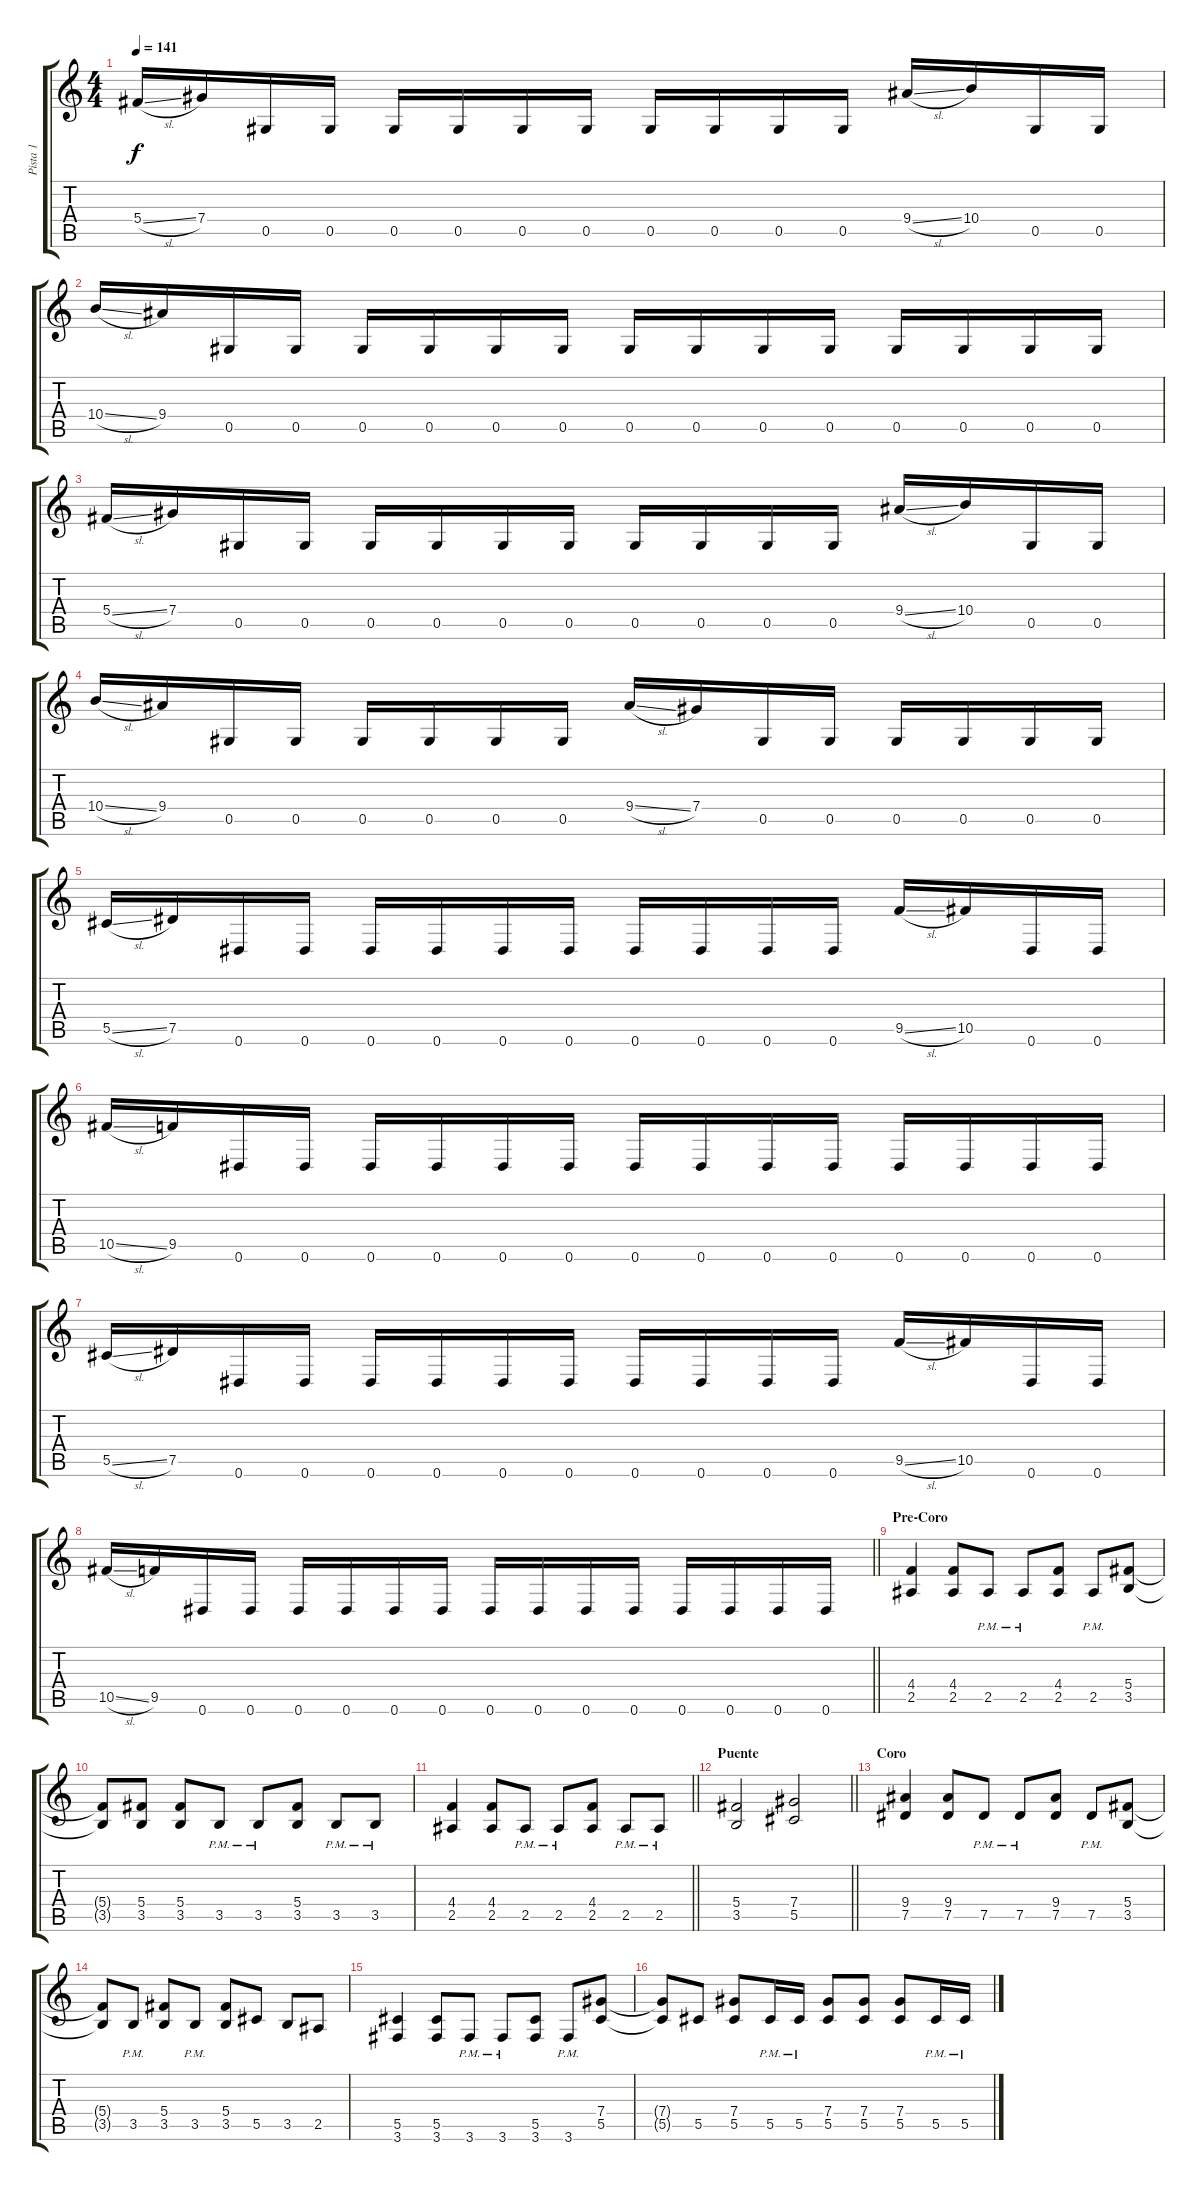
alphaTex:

\track ("Pista 1" "Pista 1") {instrument distortionguitar}
\staff {score tabs}
\tuning (Eb4 Bb3 Gb3 Db3 Ab2 Eb2) {hide}
\ts (4 4)
\tempo 141
\clef g2
\ks c
5.4{sl}.16{dy f} 7.4.16 0.5.16 0.5.16 0.5.16 0.5.16 0.5.16 0.5.16 0.5.16 0.5.16 0.5.16 0.5.16 9.4{sl}.16 10.4.16 0.5.16 0.5.16 |
10.4{sl}.16 9.4.16 0.5.16 0.5.16 0.5.16 0.5.16 0.5.16 0.5.16 0.5.16 0.5.16 0.5.16 0.5.16 0.5.16 0.5.16 0.5.16 0.5.16 |
5.4{sl}.16 7.4.16 0.5.16 0.5.16 0.5.16 0.5.16 0.5.16 0.5.16 0.5.16 0.5.16 0.5.16 0.5.16 9.4{sl}.16 10.4.16 0.5.16 0.5.16 |
10.4{sl}.16 9.4.16 0.5.16 0.5.16 0.5.16 0.5.16 0.5.16 0.5.16 9.4{sl}.16 7.4.16 0.5.16 0.5.16 0.5.16 0.5.16 0.5.16 0.5.16 |
5.5{sl}.16 7.5.16 0.6.16 0.6.16 0.6.16 0.6.16 0.6.16 0.6.16 0.6.16 0.6.16 0.6.16 0.6.16 9.5{sl}.16 10.5.16 0.6.16 0.6.16 |
10.5{sl}.16 9.5.16 0.6.16 0.6.16 0.6.16 0.6.16 0.6.16 0.6.16 0.6.16 0.6.16 0.6.16 0.6.16 0.6.16 0.6.16 0.6.16 0.6.16 |
5.5{sl}.16 7.5.16 0.6.16 0.6.16 0.6.16 0.6.16 0.6.16 0.6.16 0.6.16 0.6.16 0.6.16 0.6.16 9.5{sl}.16 10.5.16 0.6.16 0.6.16 |
\barLineRight lightlight
10.5{sl}.16 9.5.16 0.6.16 0.6.16 0.6.16 0.6.16 0.6.16 0.6.16 0.6.16 0.6.16 0.6.16 0.6.16 0.6.16 0.6.16 0.6.16 0.6.16 |
\section ("" "Pre-Coro")
(4.4 2.5).4 (4.4 2.5).8 2.5{pm}.8 2.5{pm}.8 (4.4 2.5).8 2.5{pm}.8 (5.4 3.5).8 |
(5.4{t} 3.5{t}).8 (5.4 3.5).8 (5.4 3.5).8 3.5{pm}.8 3.5{pm}.8 (5.4 3.5).8 3.5{pm}.8 3.5{pm}.8 |
\barLineRight lightlight
(4.4 2.5).4 (4.4 2.5).8 2.5{pm}.8 2.5{pm}.8 (4.4 2.5).8 2.5{pm}.8 2.5{pm}.8 |
\section ("" "Puente")
\barLineRight lightlight
(5.4 3.5).2 (7.4 5.5).2 |
\section ("" "Coro")
(9.4 7.5).4 (9.4 7.5).8 7.5{pm}.8 7.5{pm}.8 (9.4 7.5).8 7.5{pm}.8 (5.4 3.5).8 |
(5.4{t} 3.5{t}).8 3.5{pm}.8 (5.4 3.5).8 3.5{pm}.8 (5.4 3.5).8 5.5.8 3.5.8 2.5.8 |
(5.5 3.6).4 (5.5 3.6).8 3.6{pm}.8 3.6{pm}.8 (5.5 3.6).8 3.6{pm}.8 (7.4 5.5).8 |
(7.4{t} 5.5{t}).8 5.5.8 (7.4 5.5).8 5.5{pm}.16 5.5{pm}.16 (7.4 5.5).8 (7.4 5.5).8 (7.4 5.5).8 5.5{pm}.16 5.5{pm}.16
